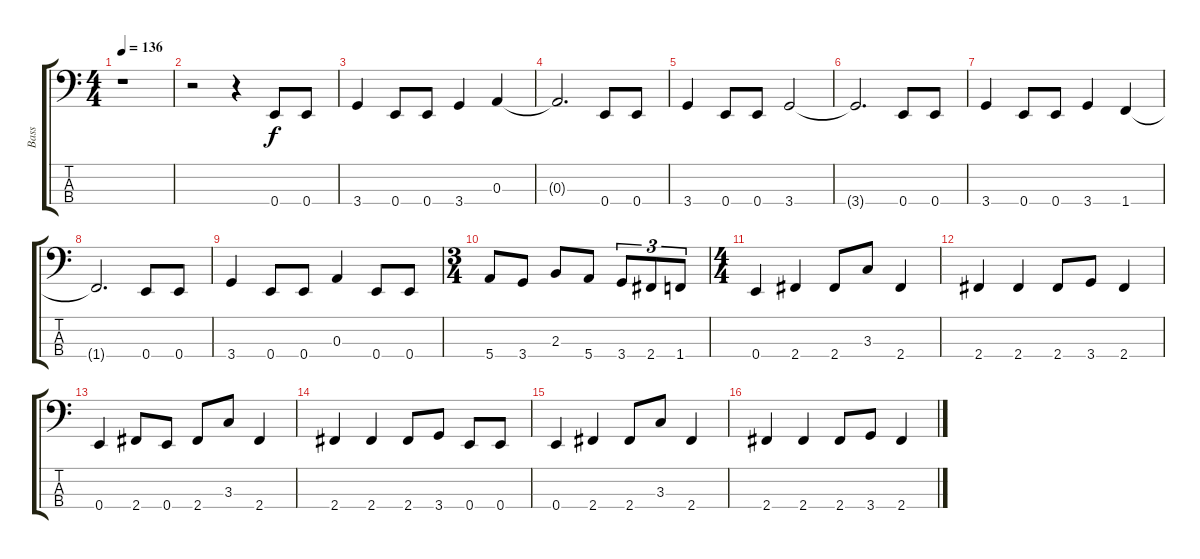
\track ("Bass" "Bass") {instrument electricbasspick}
\staff {score tabs}
\tuning (G2 D2 A1 E1) {hide}
\ts (4 4)
\tempo 136
\clef f4
\ks c
r.1{dy f instrument electricbasspick} |
r.2 r.4 0.4.8 0.4.8 |
3.4.4 0.4.8 0.4.8 3.4.4 0.3.4 |
0.3{t}.2{d} 0.4.8 0.4.8 |
3.4.4 0.4.8 0.4.8 3.4.2 |
3.4{t}.2{d} 0.4.8 0.4.8 |
3.4.4 0.4.8 0.4.8 3.4.4 1.4.4 |
1.4{t}.2{d} 0.4.8 0.4.8 |
3.4.4 0.4.8 0.4.8 0.3.4 0.4.8 0.4.8 |
\ts (3 4)
5.4.8 3.4.8 2.3.8 5.4.8 3.4.8{tu (3 2)} 2.4.8{tu (3 2)} 1.4.8{tu (3 2)} |
\ts (4 4)
0.4.4 2.4.4 2.4.8 3.3.8 2.4.4 |
2.4.4 2.4.4 2.4.8 3.4.8 2.4.4 |
0.4.4 2.4.8 0.4.8 2.4.8 3.3.8 2.4.4 |
2.4.4 2.4.4 2.4.8 3.4.8 0.4.8 0.4.8 |
0.4.4 2.4.4 2.4.8 3.3.8 2.4.4 |
2.4.4 2.4.4 2.4.8 3.4.8 2.4.4
